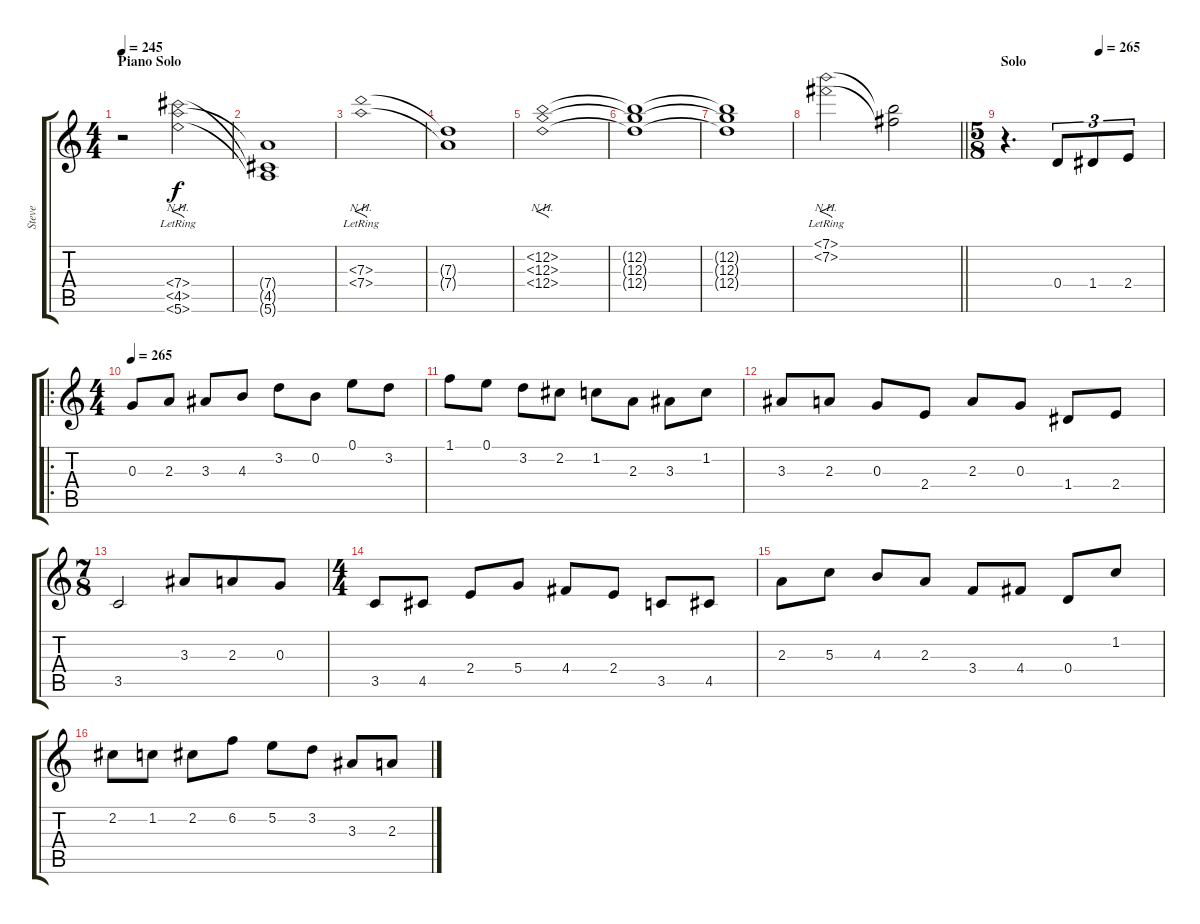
\track ("Steve" "Steve") {instrument acousticguitarsteel}
\staff {score tabs}
\tuning (E4 B3 G3 D3 A2 E2) {hide}
\ts (4 4)
\section ("" "Piano Solo")
\tempo 245
\clef g2
\ks c
r.2{dy f} (7.4{nh lr} 4.5{nh} 5.6{nh}).2{f} |
(7.4{t} 4.5{t} 5.6{t}).1 |
(7.3{nh} 7.4{nh lr}).1{f} |
(7.3{t} 7.4{t}).1 |
(12.2{nh} 12.3{nh} 12.4{nh}).1{f} |
(12.2{t} 12.3{t} 12.4{t}).1 |
(12.2{t} 12.3{t} 12.4{t}).1 |
\barLineRight lightlight
(7.1{nh} 7.2{nh lr}).2{f} (7.1{t} 7.2{t}).2 |
\ts (5 8)
\section ("" "Solo")
\tempo (265 0.6)
r.4{d} 0.4.8{tu (3 2)} 1.4.8{tu (3 2)} 2.4.8{tu (3 2)} |
\ro
\ts (4 4)
\tempo 265
0.3.8 2.3.8 3.3.8 4.3.8 3.2.8 0.2.8 0.1.8 3.2.8 |
1.1.8 0.1.8 3.2.8 2.2.8 1.2.8 2.3.8 3.3.8 1.2.8 |
3.3.8 2.3.8 0.3.8 2.4.8 2.3.8 0.3.8 1.4.8 2.4.8 |
\ts (7 8)
3.5.2 3.3.8 2.3.8 0.3.8 |
\ts (4 4)
3.5.8 4.5.8 2.4.8 5.4.8 4.4.8 2.4.8 3.5.8 4.5.8 |
2.3.8 5.3.8 4.3.8 2.3.8 3.4.8 4.4.8 0.4.8 1.2.8 |
2.2.8 1.2.8 2.2.8 6.2.8 5.2.8 3.2.8 3.3.8 2.3.8
